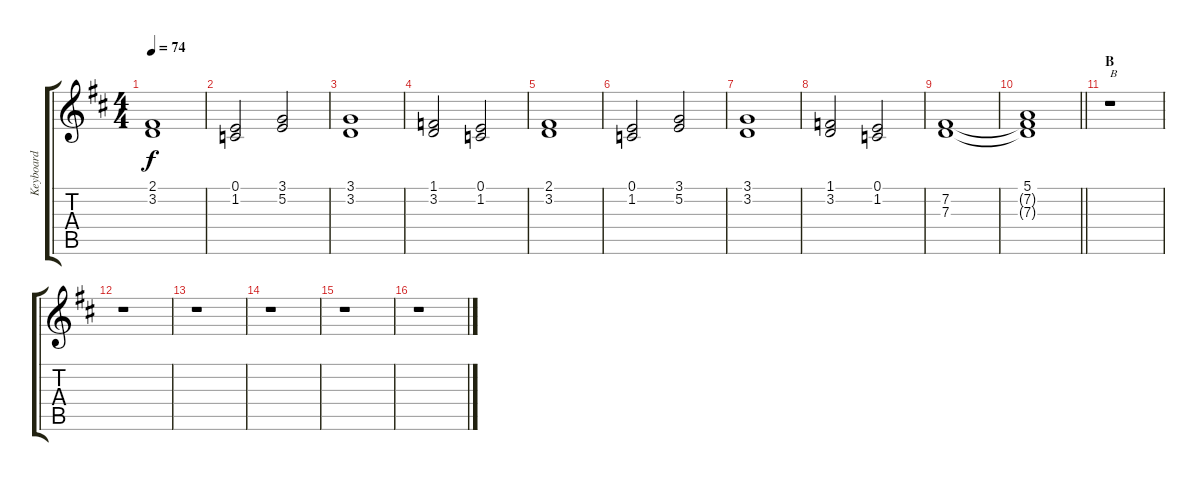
\track ("Keyboard" "Keyboard") {instrument stringensemble1}
\staff {score tabs}
\tuning (E4 B3 G3 D3 A2 E2) {hide}
\ts (4 4)
\tempo 74
\clef g2
\ks d
(2.1 3.2).1{dy f} |
(0.1 1.2).2 (3.1 5.2).2 |
(3.1 3.2).1 |
(1.1 3.2).2 (0.1 1.2).2 |
(2.1 3.2).1 |
(0.1 1.2).2 (3.1 5.2).2 |
(3.1 3.2).1 |
(1.1 3.2).2 (0.1 1.2).2 |
(7.2 7.3).1 |
\barLineRight lightlight
(5.1 7.2{t} 7.3{t}).1 |
\section ("" "B")
r.1{txt "B"} |
r.1 |
r.1 |
r.1 |
r.1 |
r.1
